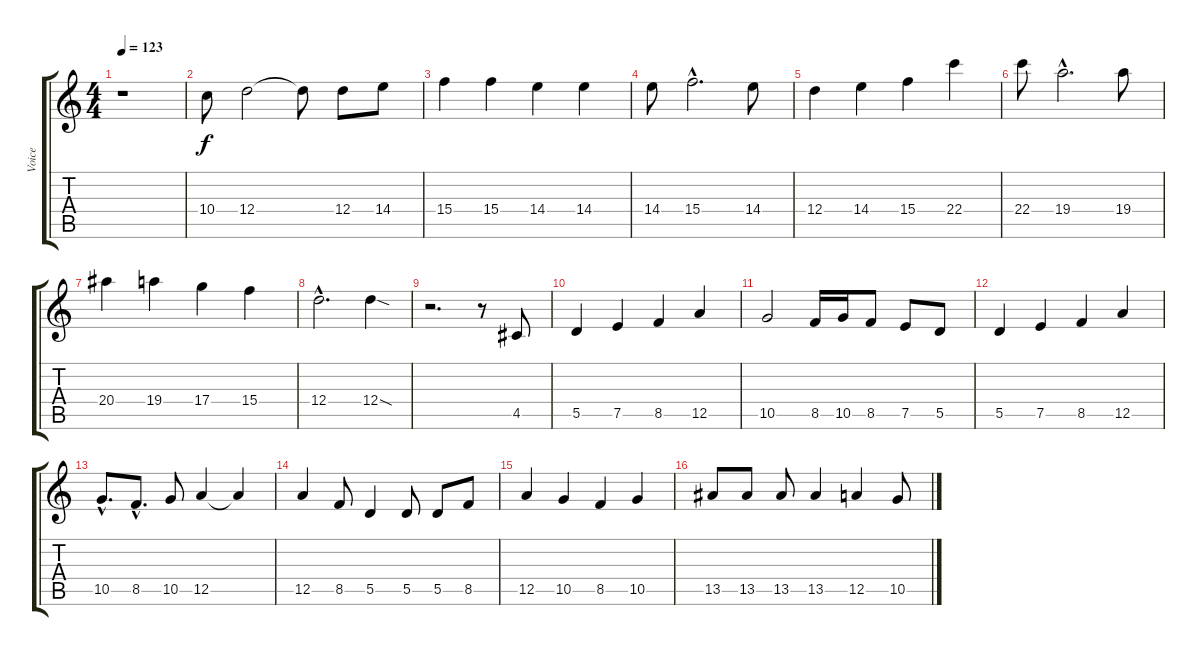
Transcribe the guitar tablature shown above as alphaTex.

\track ("Voice" "Voice") {instrument acousticguitarnylon}
\staff {score tabs}
\tuning (E4 B3 G3 D3 A2 D2) {hide}
\ts (4 4)
\tempo 123
\clef g2
\ks c
r.1{dy f} |
10.4.8 12.4.2 12.4{t}.8 12.4.8 14.4.8 |
15.4.4 15.4.4 14.4.4 14.4.4 |
14.4.8 15.4{hac}.2{d} 14.4.8 |
12.4.4 14.4.4 15.4.4 22.4.4 |
22.4.8 19.4{hac}.2{d} 19.4.8 |
20.4.4 19.4.4 17.4.4 15.4.4 |
12.4{hac}.2{d} 12.4{sod}.4 |
r.2{d} r.8 4.5.8 |
5.5.4 7.5.4 8.5.4 12.5.4 |
10.5.2 8.5.16 10.5.16 8.5.8 7.5.8 5.5.8 |
5.5.4 7.5.4 8.5.4 12.5.4 |
10.5{hac}.8{d} 8.5{hac}.8{d} 10.5.8 12.5.4 12.5{t}.4 |
12.5.4 8.5.8 5.5.4 5.5.8 5.5.8 8.5.8 |
12.5.4 10.5.4 8.5.4 10.5.4 |
13.5.8 13.5.8 13.5.8 13.5.4 12.5.4 10.5.8
